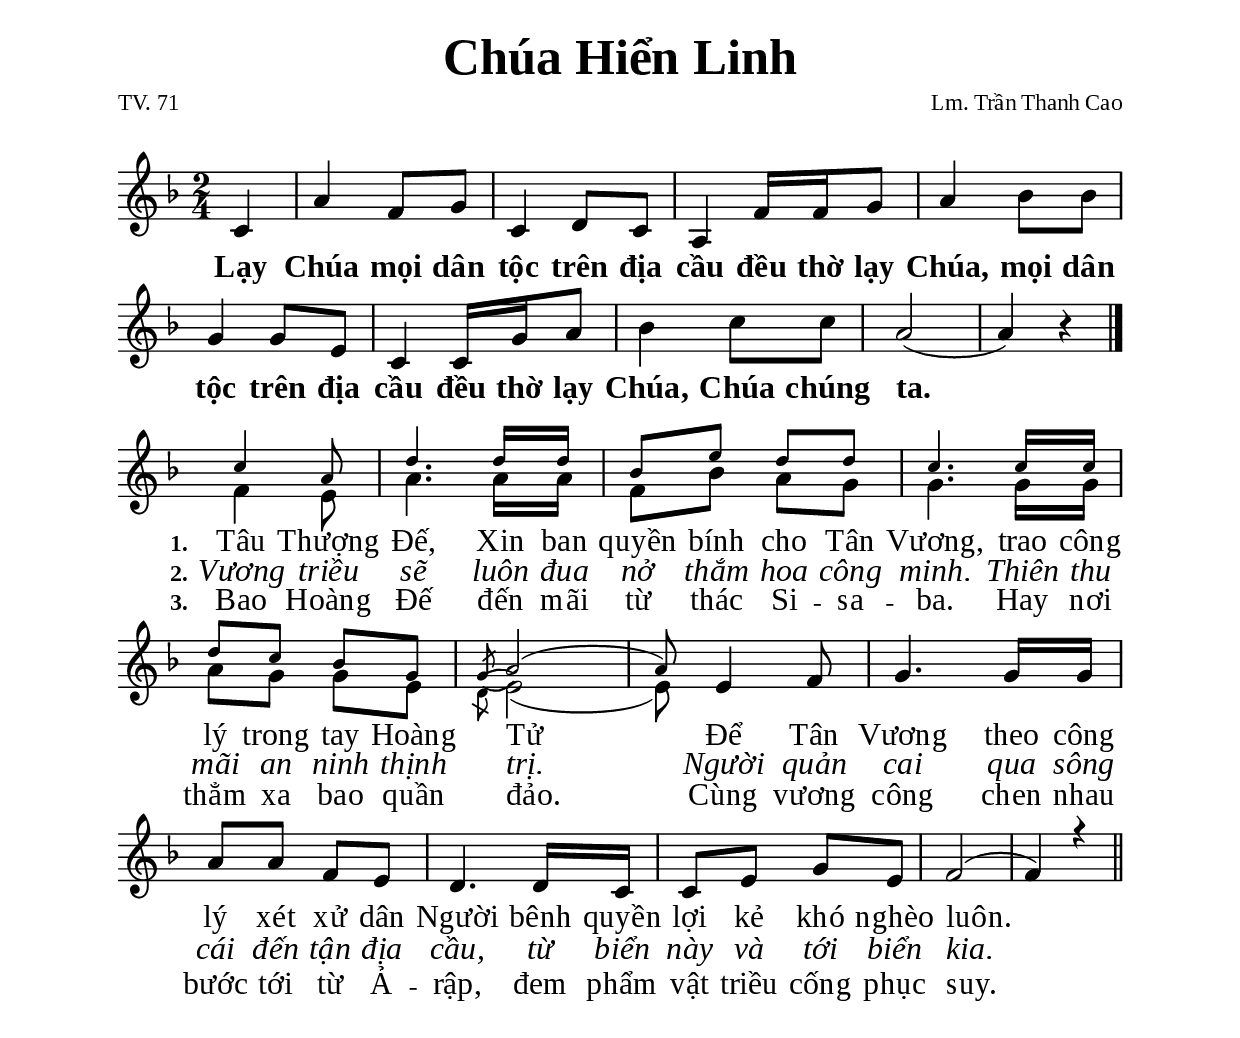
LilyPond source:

% Cài đặt chung
\version "2.20.0"
\include "english.ly"

\header {
  title = \markup { \fontsize #3 "Chúa Hiển Linh" }
  poet = "TV. 71"
  composer = "Lm. Trần Thanh Cao"
  arranger = " "
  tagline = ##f
}

\paper {
  #(set-paper-size "a4")
  top-margin = 10\mm
  bottom-margin = 10\mm
  left-margin = 20\mm
  right-margin = 20\mm
  indent = #0
  #(define fonts
    (make-pango-font-tree
      "Liberation Serif"
      "Liberation Serif"
      "Liberation Serif"
      (/ 20 20)))
  page-count = #1
}

% Nhạc điệp khúc
nhacDiepKhuc = \relative c' {
  \partial 4 c4 |
  a' f8 g |
  c,4 d8 c |
  a4 f'16 f g8 |
  a4 bf8 bf |
  g4 g8 e |
  c4 c16 g' a8 |
  bf4 c8 c |
  a2 ( |
  a4) r \bar "|."
}

% Nhạc phiên khúc
nhacPhienKhucSop = \relative c' {
  \stemDown
  \partial 4. f4 e8 |
  a4. a16 a |
  f8 bf a g |
  g4. g16 g |
  a8 g g e |
  \slashedGrace { \stemDown d8 ^( } e2) _( |
  e8)
  \stemUp e4 f8 |
  g4. g16 g |
  a8 a f e |
  d4. d16 c |
  c8 e g e |
  f2 ( |
  f4) r \bar "||"
}

nhacPhienKhucBass = \relative c'' {
  \override NoteHead.font-size = #-2
  \stemUp
  c4 a8 |
  d4. d16 d |
  bf8 e d d |
  c4. c16 c |
  d8 c bf g |
  \slashedGrace { g8 ( } a2) ^( |
  a8)
}

% Lời điệp khúc
loiDiepKhuc = \lyricmode {
  Lạy Chúa mọi dân tộc trên địa cầu đều thờ lạy Chúa,
  mọi dân tộc trên địa cầu đều thờ lạy Chúa,
  Chúa chúng ta.
}

% Lời phiên khúc
loiPhienKhucMot = \lyricmode {
  \set stanza = #"1."
  Tâu Thượng Đế, Xin ban quyền bính cho Tân Vương,
  trao công lý trong tay Hoàng Tử
  Để Tân Vương theo công lý xét xử dân Người
  bênh quyền lợi kẻ khó nghèo luôn.
}

loiPhienKhucHai = \lyricmode {
  \override Lyrics.LyricText.font-shape = #'italic
  \set stanza = #"2."
  Vương triều sẽ luôn đua nở thắm hoa công minh.
  Thiên thu mãi an ninh thịnh trị.
  Người quản cai qua sông cái đến tận địa cầu,
  từ biển này và tới biển kia.
}

loiPhienKhucBa = \lyricmode {
  \set stanza = #"3."
  Bao Hoàng Đế đến mãi từ thác Si -- sa -- ba.
  Hay nơi thẳm xa bao quần đảo.
  Cùng vương công chen nhau bước tới từ Ả -- rập,
  đem phẩm vật triều cống phục suy.
}

% Dàn trang
\score {
  \new ChoirStaff <<
    \new Staff = diepKhuc \with {
        \consists "Merge_rests_engraver"
        \magnifyStaff #(magstep +1)
      }
      <<
      \new Voice = beSop {
        \key f \major \time 2/4 \stemNeutral \nhacDiepKhuc
      }
    >>
    \new Lyrics \lyricsto beSop \loiDiepKhuc
  >>
  \layout {
    \override Lyrics.LyricText.font-series = #'bold
    \override Lyrics.LyricText.font-size = #+3
    \override Lyrics.LyricSpace.minimum-distance = #1.0
    \override Score.BarNumber.break-visibility = ##(#f #f #f)
    \override Score.SpacingSpanner.uniform-stretching = ##t
  }
}

\score {
  \new ChoirStaff <<
    \new Staff = diepKhuc \with {
        \consists "Merge_rests_engraver"
        \magnifyStaff #(magstep +1)
      }
      <<
      \new Voice = beSop {
        \voiceOne \key f \major \time 2/4 \nhacPhienKhucSop
      }
      \new Voice = beBas {
        \voiceTwo \key f \major \time 2/4 \nhacPhienKhucBass
      }
    >>
    \new Lyrics \lyricsto beSop \loiPhienKhucMot
    \new Lyrics \lyricsto beSop \loiPhienKhucHai
    \new Lyrics \lyricsto beSop \loiPhienKhucBa
  >>
  \layout {
    \override Staff.TimeSignature.transparent = ##t
    \override Lyrics.LyricText.font-size = #+3
    \override Lyrics.LyricSpace.minimum-distance = #1.0
    \override Score.BarNumber.break-visibility = ##(#f #f #f)
    \override Score.SpacingSpanner.uniform-stretching = ##t
  }
}
